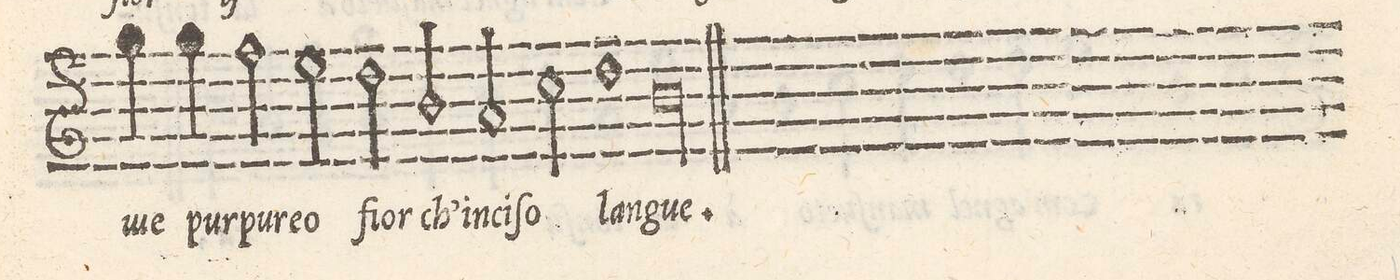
**kern	**text
*I"CANTO	*
*clefG2	*
*k[]	*
*met(C)	*
*M2/1	*
4gg\	me
4gg\	pur-
2ff\	-pu-
2ee\	-reo
=45-	=45-
2dd\	fior
2b/	ch`in-
2a/	-ci-
2cc\	-ſo
=46-	=46-
1dd	lan-
0.b	-gue.
=47-	=47-
==	==
*-	*-
